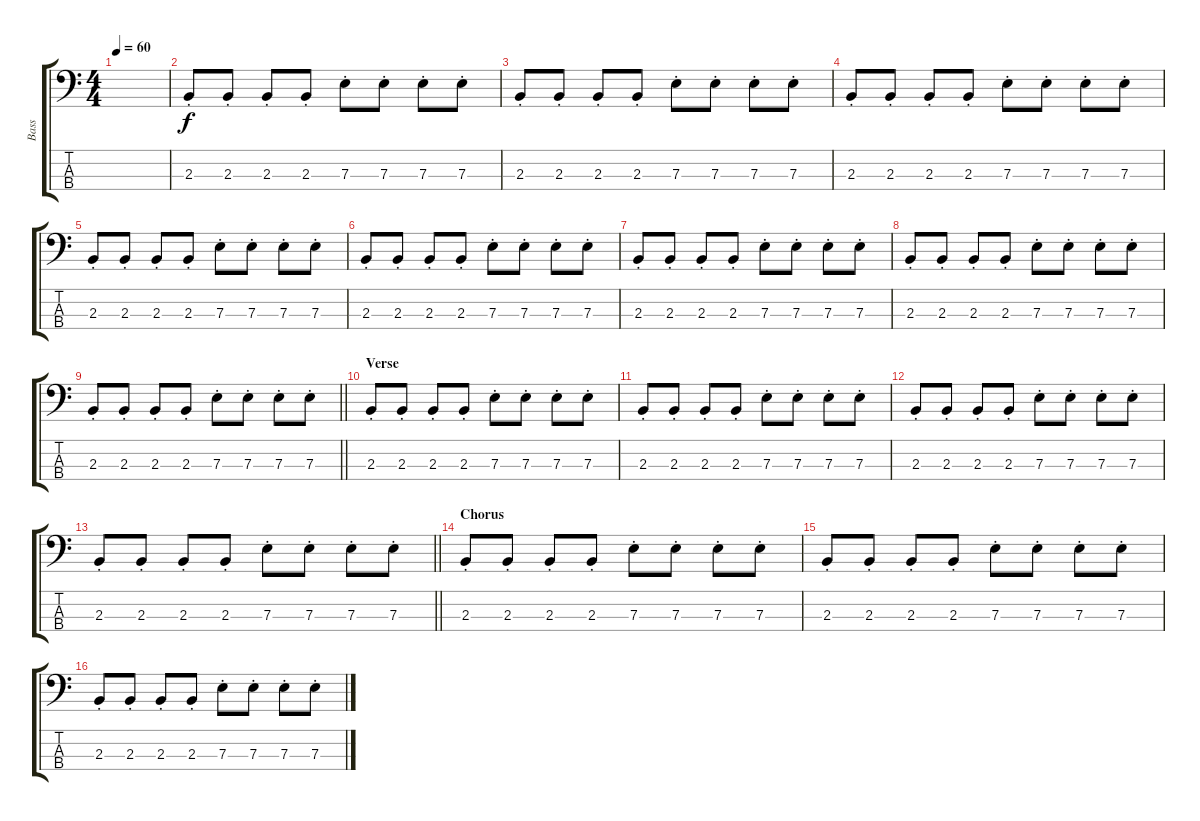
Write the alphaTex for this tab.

\track ("Bass" "Bass") {instrument electricbassfinger}
\staff {score tabs}
\tuning (G2 D2 A1 E1) {hide}
\ts (4 4)
\tempo 60
\clef f4
\ks c
|
2.3{st}.8 2.3{st}.8 2.3{st}.8 2.3{st}.8 7.3{st}.8 7.3{st}.8 7.3{st}.8 7.3{st}.8 |
2.3{st}.8 2.3{st}.8 2.3{st}.8 2.3{st}.8 7.3{st}.8 7.3{st}.8 7.3{st}.8 7.3{st}.8 |
2.3{st}.8 2.3{st}.8 2.3{st}.8 2.3{st}.8 7.3{st}.8 7.3{st}.8 7.3{st}.8 7.3{st}.8 |
2.3{st}.8 2.3{st}.8 2.3{st}.8 2.3{st}.8 7.3{st}.8 7.3{st}.8 7.3{st}.8 7.3{st}.8 |
2.3{st}.8 2.3{st}.8 2.3{st}.8 2.3{st}.8 7.3{st}.8 7.3{st}.8 7.3{st}.8 7.3{st}.8 |
2.3{st}.8 2.3{st}.8 2.3{st}.8 2.3{st}.8 7.3{st}.8 7.3{st}.8 7.3{st}.8 7.3{st}.8 |
2.3{st}.8 2.3{st}.8 2.3{st}.8 2.3{st}.8 7.3{st}.8 7.3{st}.8 7.3{st}.8 7.3{st}.8 |
\barLineRight lightlight
2.3{st}.8 2.3{st}.8 2.3{st}.8 2.3{st}.8 7.3{st}.8 7.3{st}.8 7.3{st}.8 7.3{st}.8 |
\section ("" "Verse")
2.3{st}.8 2.3{st}.8 2.3{st}.8 2.3{st}.8 7.3{st}.8 7.3{st}.8 7.3{st}.8 7.3{st}.8 |
2.3{st}.8 2.3{st}.8 2.3{st}.8 2.3{st}.8 7.3{st}.8 7.3{st}.8 7.3{st}.8 7.3{st}.8 |
2.3{st}.8 2.3{st}.8 2.3{st}.8 2.3{st}.8 7.3{st}.8 7.3{st}.8 7.3{st}.8 7.3{st}.8 |
\barLineRight lightlight
2.3{st}.8 2.3{st}.8 2.3{st}.8 2.3{st}.8 7.3{st}.8 7.3{st}.8 7.3{st}.8 7.3{st}.8 |
\section ("" "Chorus")
2.3{st}.8 2.3{st}.8 2.3{st}.8 2.3{st}.8 7.3{st}.8 7.3{st}.8 7.3{st}.8 7.3{st}.8 |
2.3{st}.8 2.3{st}.8 2.3{st}.8 2.3{st}.8 7.3{st}.8 7.3{st}.8 7.3{st}.8 7.3{st}.8 |
2.3{st}.8 2.3{st}.8 2.3{st}.8 2.3{st}.8 7.3{st}.8 7.3{st}.8 7.3{st}.8 7.3{st}.8
